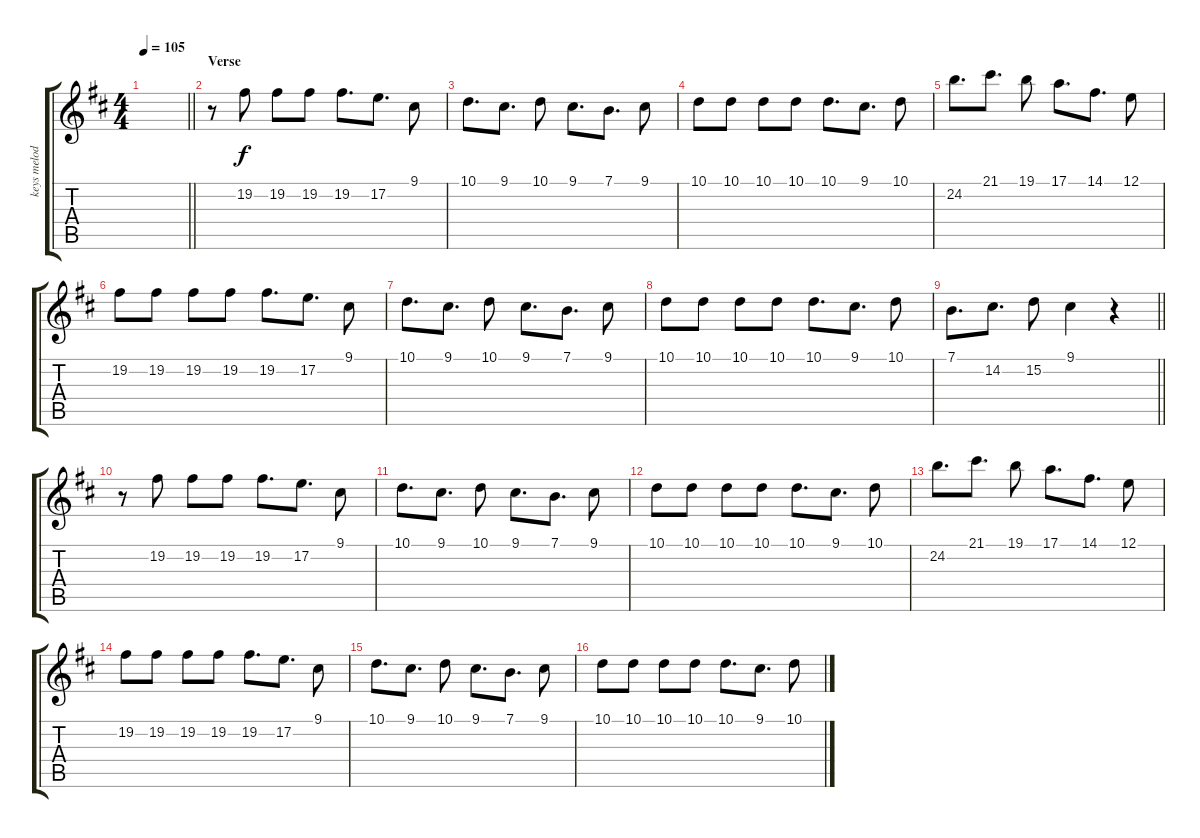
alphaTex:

\track ("keys melody" "keys melod") {instrument stringensemble1}
\staff {score tabs}
\tuning (E4 B3 G3 D3 A2 E2) {hide}
\ts (4 4)
\tempo 105
\clef g2
\barLineRight lightlight
\ks bminor
|
\section ("" "Verse")
r.8 19.2.8 19.2.8 19.2.8 19.2.8{d} 17.2.8{d} 9.1.8 |
10.1.8{d} 9.1.8{d} 10.1.8 9.1.8{d} 7.1.8{d} 9.1.8 |
10.1.8 10.1.8 10.1.8 10.1.8 10.1.8{d} 9.1.8{d} 10.1.8 |
24.2.8{d} 21.1.8{d} 19.1.8 17.1.8{d} 14.1.8{d} 12.1.8 |
19.2.8 19.2.8 19.2.8 19.2.8 19.2.8{d} 17.2.8{d} 9.1.8 |
10.1.8{d} 9.1.8{d} 10.1.8 9.1.8{d} 7.1.8{d} 9.1.8 |
10.1.8 10.1.8 10.1.8 10.1.8 10.1.8{d} 9.1.8{d} 10.1.8 |
\barLineRight lightlight
7.1.8{d} 14.2.8{d} 15.2.8 9.1.4 r.4 |
r.8 19.2.8 19.2.8 19.2.8 19.2.8{d} 17.2.8{d} 9.1.8 |
10.1.8{d} 9.1.8{d} 10.1.8 9.1.8{d} 7.1.8{d} 9.1.8 |
10.1.8 10.1.8 10.1.8 10.1.8 10.1.8{d} 9.1.8{d} 10.1.8 |
24.2.8{d} 21.1.8{d} 19.1.8 17.1.8{d} 14.1.8{d} 12.1.8 |
19.2.8 19.2.8 19.2.8 19.2.8 19.2.8{d} 17.2.8{d} 9.1.8 |
10.1.8{d} 9.1.8{d} 10.1.8 9.1.8{d} 7.1.8{d} 9.1.8 |
10.1.8 10.1.8 10.1.8 10.1.8 10.1.8{d} 9.1.8{d} 10.1.8
